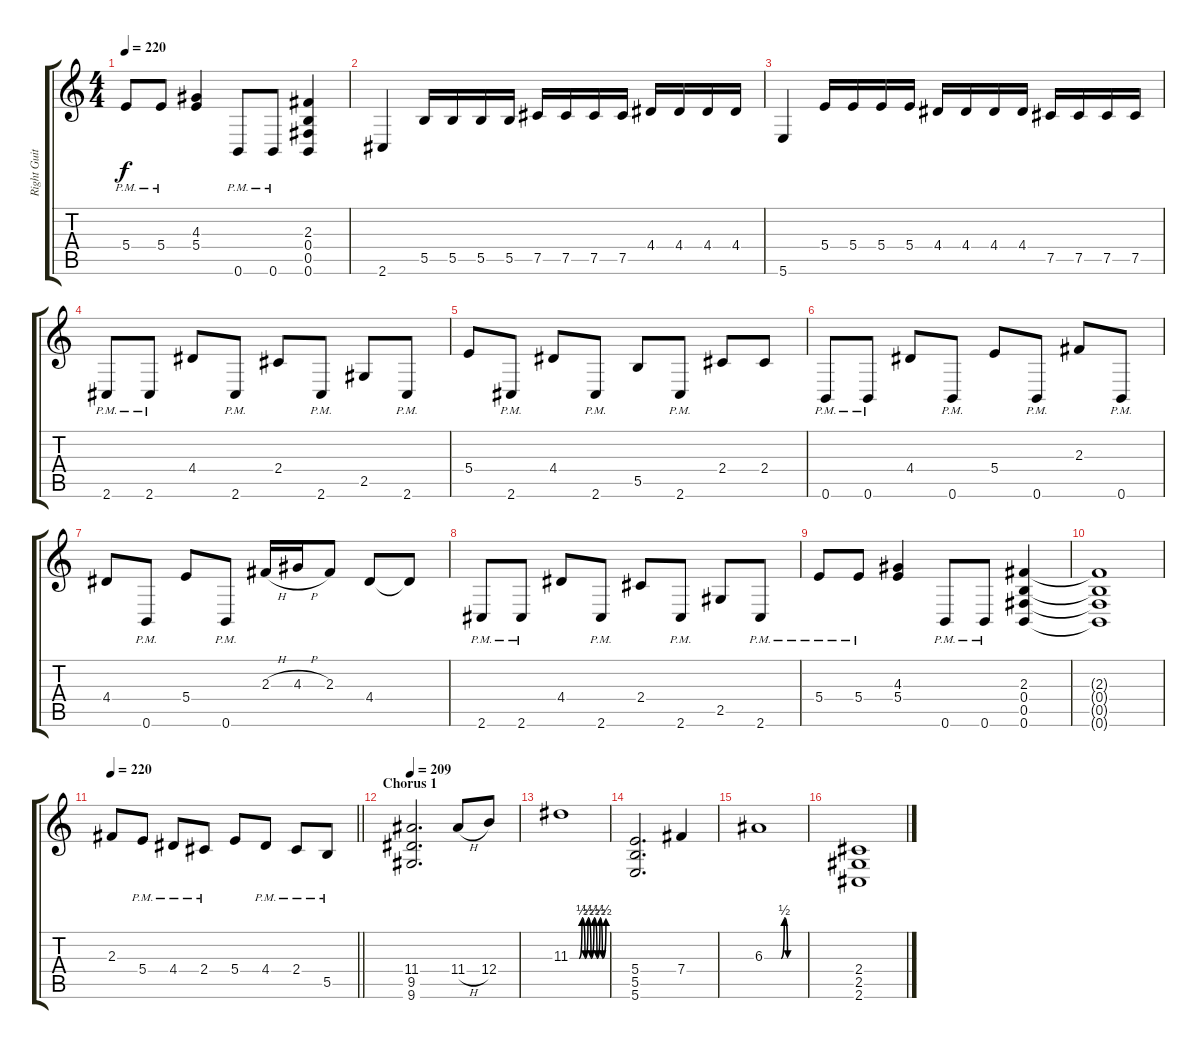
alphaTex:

\track ("Right Guitar" "Right Guit") {instrument distortionguitar}
\staff {score tabs}
\tuning (Db4 Ab3 E3 B2 Gb2 B1) {hide}
\ts (4 4)
\tempo 220
\clef g2
\ks c
5.4{pm}.8{dy f} 5.4{pm}.8 (4.3 5.4).4 0.6{pm}.8 0.6{pm}.8 (2.3 0.4 0.5 0.6).4 |
2.6.4 5.5.16 5.5.16 5.5.16 5.5.16 7.5.16 7.5.16 7.5.16 7.5.16 4.4.16 4.4.16 4.4.16 4.4.16 |
5.6.4 5.4.16 5.4.16 5.4.16 5.4.16 4.4.16 4.4.16 4.4.16 4.4.16 7.5.16 7.5.16 7.5.16 7.5.16 |
2.6{pm}.8 2.6{pm}.8 4.4.8 2.6{pm}.8 2.4.8 2.6{pm}.8 2.5.8 2.6{pm}.8 |
5.4.8 2.6{pm}.8 4.4.8 2.6{pm}.8 5.5.8 2.6{pm}.8 2.4.8 2.4.8 |
0.6{pm}.8 0.6{pm}.8 4.4.8 0.6{pm}.8 5.4.8 0.6{pm}.8 2.3.8 0.6{pm}.8 |
4.4.8 0.6{pm}.8 5.4.8 0.6{pm}.8 2.3{h}.16 4.3{h}.16 2.3.8 4.4.8 4.4{t}.8 |
2.6{pm}.8 2.6{pm}.8 4.4.8 2.6{pm}.8 2.4.8 2.6{pm}.8 2.5.8 2.6{pm}.8 |
5.4{pm}.8 5.4{pm}.8 (4.3 5.4).4 0.6{pm}.8 0.6{pm}.8 (2.3 0.4 0.5 0.6).4 |
(2.3{t} 0.4{t} 0.5{t} 0.6{t}).1 |
\tempo 220
\barLineRight lightlight
2.3.8 5.4{pm}.8 4.4{pm}.8 2.4{pm}.8 5.4.8 4.4{pm}.8 2.4{pm}.8 5.5{pm}.8 |
\section ("" "Chorus 1")
\tempo 209
(11.4 9.5 9.6).2{d} 11.4{h}.8 12.4.8 |
11.3{be (custom 0 0 15 0 20 2 25 0 30 2 35 0 40 2 45 0 50 2 54 0 60 2)}.1 |
(5.4 5.5 5.6).2{d} 7.4.4 |
6.3{be (custom 0 0 15 0 25 0 30 2 35 0 60 0)}.1 |
(2.4 2.5 2.6).1
